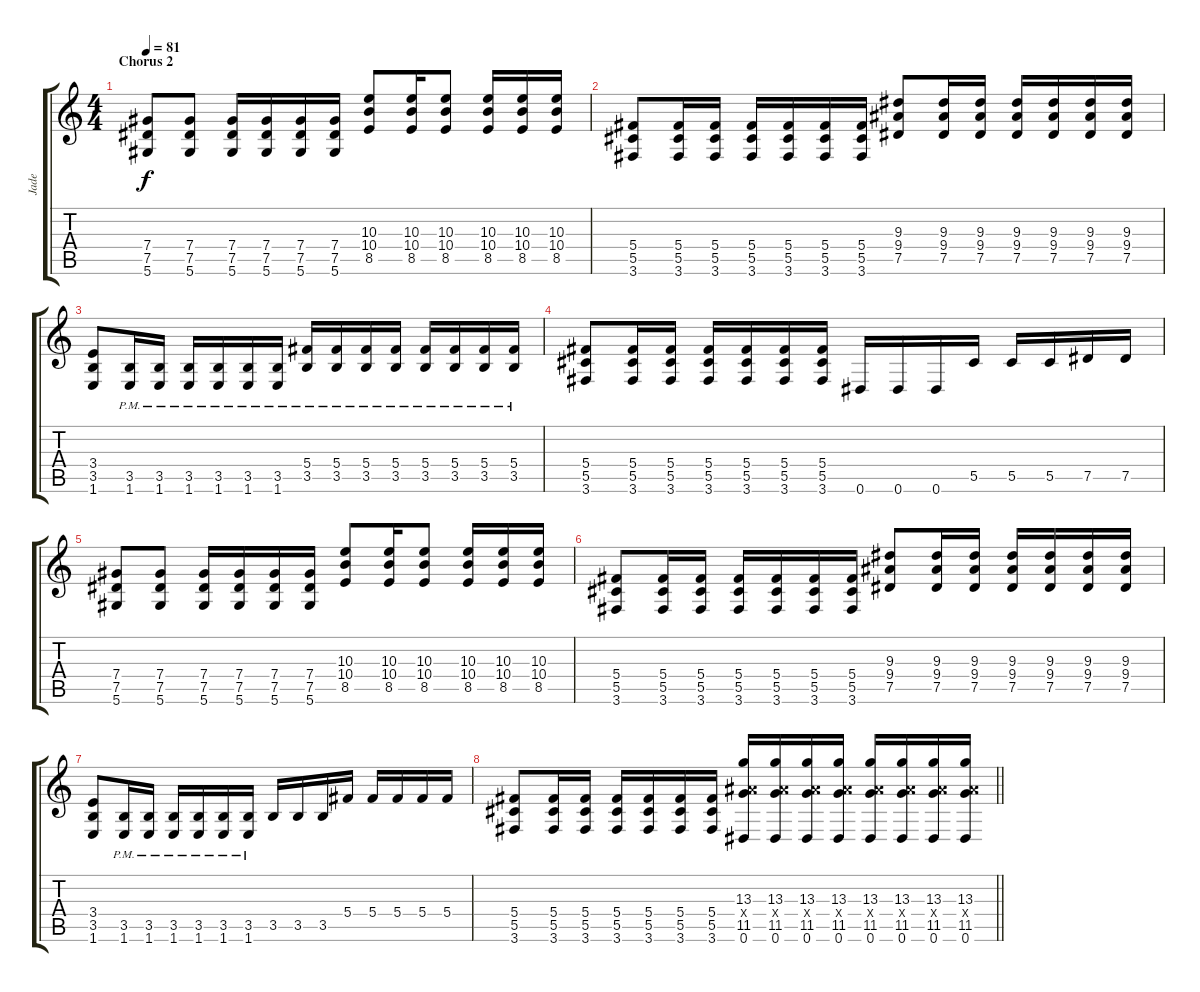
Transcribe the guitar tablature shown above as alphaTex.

\track ("Jade " "Jade ") {instrument overdrivenguitar}
\staff {score tabs}
\tuning (Eb4 Bb3 Gb3 Db3 Ab2 Eb2) {hide}
\ts (4 4)
\section ("" "Chorus 2")
\tempo 81
\clef g2
\ks c
(7.4 7.5 5.6).8{dy f} (7.4 7.5 5.6).8 (7.4 7.5 5.6).16 (7.4 7.5 5.6).16 (7.4 7.5 5.6).16 (7.4 7.5 5.6).16 (10.3 10.4 8.5).8 (10.3 10.4 8.5).16 (10.3 10.4 8.5).8 (10.3 10.4 8.5).16 (10.3 10.4 8.5).16 (10.3 10.4 8.5).16 |
(5.4 5.5 3.6).8 (5.4 5.5 3.6).16 (5.4 5.5 3.6).16 (5.4 5.5 3.6).16 (5.4 5.5 3.6).16 (5.4 5.5 3.6).16 (5.4 5.5 3.6).16 (9.3 9.4 7.5).8 (9.3 9.4 7.5).16 (9.3 9.4 7.5).16 (9.3 9.4 7.5).16 (9.3 9.4 7.5).16 (9.3 9.4 7.5).16 (9.3 9.4 7.5).16 |
(3.4 3.5 1.6).8 (3.5{pm} 1.6{pm}).16 (3.5{pm} 1.6{pm}).16 (3.5{pm} 1.6{pm}).16 (3.5{pm} 1.6{pm}).16 (3.5{pm} 1.6{pm}).16 (3.5{pm} 1.6{pm}).16 (5.4{pm} 3.5{pm}).16 (5.4{pm} 3.5{pm}).16 (5.4{pm} 3.5{pm}).16 (5.4{pm} 3.5{pm}).16 (5.4{pm} 3.5{pm}).16 (5.4{pm} 3.5{pm}).16 (5.4{pm} 3.5{pm}).16 (5.4{pm} 3.5{pm}).16 |
(5.4 5.5 3.6).8 (5.4 5.5 3.6).16 (5.4 5.5 3.6).16 (5.4 5.5 3.6).16 (5.4 5.5 3.6).16 (5.4 5.5 3.6).16 (5.4 5.5 3.6).16 0.6.16 0.6.16 0.6.16 5.5.16 5.5.16 5.5.16 7.5.16 7.5.16 |
(7.4 7.5 5.6).8 (7.4 7.5 5.6).8 (7.4 7.5 5.6).16 (7.4 7.5 5.6).16 (7.4 7.5 5.6).16 (7.4 7.5 5.6).16 (10.3 10.4 8.5).8 (10.3 10.4 8.5).16 (10.3 10.4 8.5).8 (10.3 10.4 8.5).16 (10.3 10.4 8.5).16 (10.3 10.4 8.5).16 |
(5.4 5.5 3.6).8 (5.4 5.5 3.6).16 (5.4 5.5 3.6).16 (5.4 5.5 3.6).16 (5.4 5.5 3.6).16 (5.4 5.5 3.6).16 (5.4 5.5 3.6).16 (9.3 9.4 7.5).8 (9.3 9.4 7.5).16 (9.3 9.4 7.5).16 (9.3 9.4 7.5).16 (9.3 9.4 7.5).16 (9.3 9.4 7.5).16 (9.3 9.4 7.5).16 |
(3.4 3.5 1.6).8 (3.5{pm} 1.6{pm}).16 (3.5{pm} 1.6{pm}).16 (3.5{pm} 1.6{pm}).16 (3.5{pm} 1.6{pm}).16 (3.5{pm} 1.6{pm}).16 (3.5{pm} 1.6{pm}).16 3.5.16 3.5.16 3.5.16 5.4.16 5.4.16 5.4.16 5.4.16 5.4.16 |
\barLineRight lightlight
(5.4 5.5 3.6).8 (5.4 5.5 3.6).16 (5.4 5.5 3.6).16 (5.4 5.5 3.6).16 (5.4 5.5 3.6).16 (5.4 5.5 3.6).16 (5.4 5.5 3.6).16 (13.3 9.4{x} 11.5 0.6).16 (13.3 9.4{x} 11.5 0.6).16 (13.3 9.4{x} 11.5 0.6).16 (13.3 9.4{x} 11.5 0.6).16 (13.3 9.4{x} 11.5 0.6).16 (13.3 9.4{x} 11.5 0.6).16 (13.3 9.4{x} 11.5 0.6).16 (13.3 9.4{x} 11.5 0.6).16
